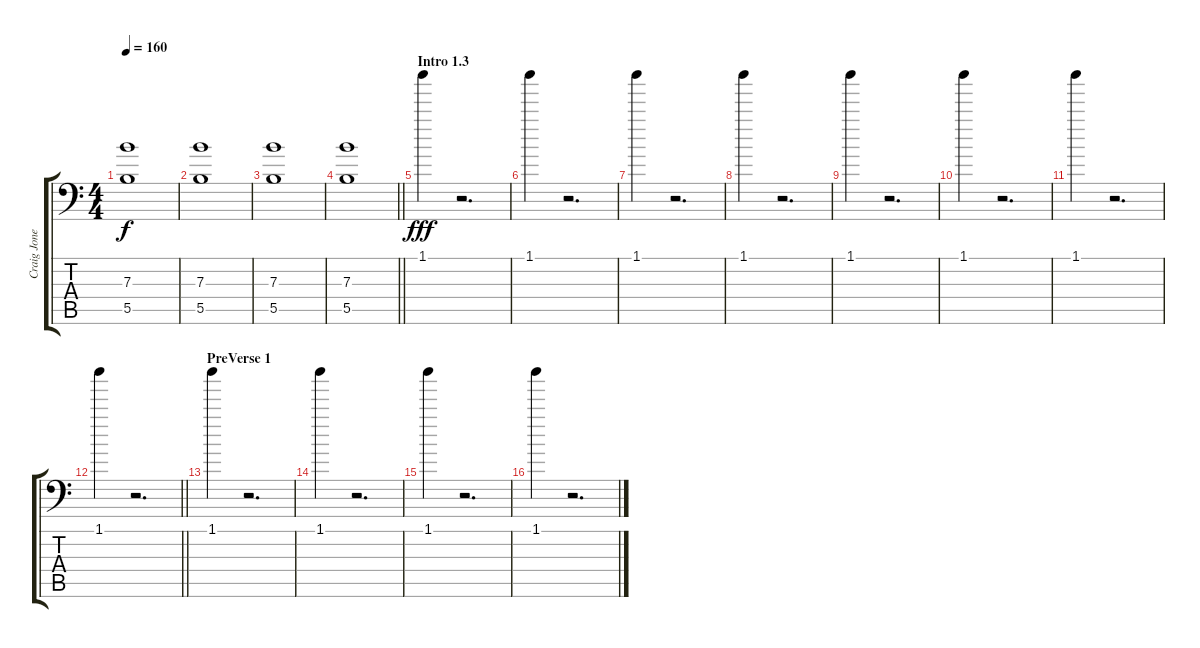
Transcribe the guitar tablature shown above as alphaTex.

\track ("Craig Jones" "Craig Jone") {instrument guitarharmonics}
\staff {score tabs}
\tuning (Db6 Ab3 E3 B2 Gb2 B0) {hide}
\ts (4 4)
\tempo 160
\clef f4
\ks c
(7.3 5.5).1{dy f} |
(7.3 5.5).1 |
(7.3 5.5).1 |
\barLineRight lightlight
(7.3 5.5).1 |
\section ("" "Intro 1.3")
1.1.4{dy fff instrument lead1square} r.2{d} |
1.1.4 r.2{d} |
1.1.4 r.2{d} |
1.1.4 r.2{d} |
1.1.4 r.2{d} |
1.1.4 r.2{d} |
1.1.4 r.2{d} |
\barLineRight lightlight
1.1.4 r.2{d} |
\section ("" "PreVerse 1")
1.1.4 r.2{d} |
1.1.4 r.2{d} |
1.1.4 r.2{d} |
1.1.4 r.2{d}
